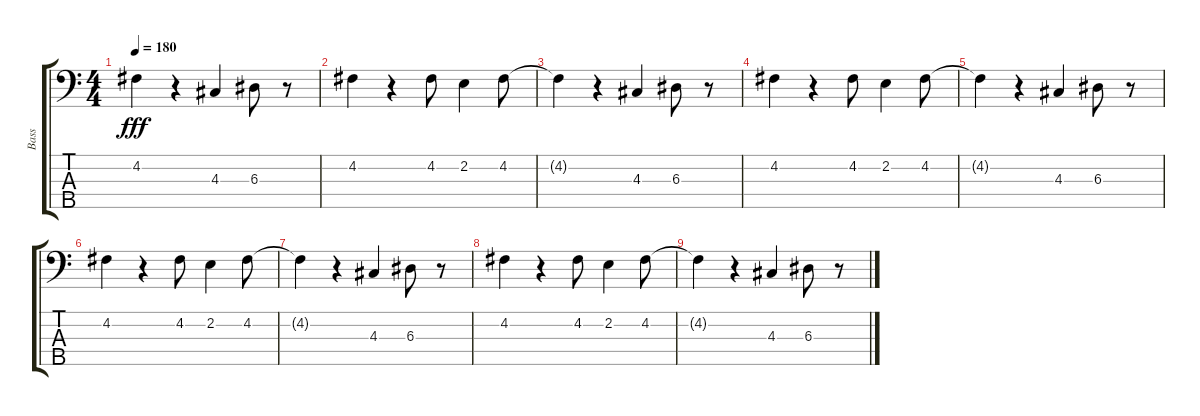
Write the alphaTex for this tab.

\track ("Bass" "Bass") {instrument electricbasspick}
\staff {score tabs}
\tuning (G2 D2 A1 E1 B0) {hide}
\ts (4 4)
\tempo 180
\clef f4
\ks c
4.2{t}.4{dy fff} r.4 4.3.4 6.3.8 r.8 |
4.2.4 r.4 4.2.8 2.2.4 4.2.8 |
4.2{t}.4 r.4 4.3.4 6.3.8 r.8 |
4.2.4 r.4 4.2.8 2.2.4 4.2.8 |
4.2{t}.4 r.4 4.3.4 6.3.8 r.8 |
4.2.4 r.4 4.2.8 2.2.4 4.2.8 |
4.2{t}.4 r.4 4.3.4 6.3.8 r.8 |
4.2.4 r.4 4.2.8 2.2.4 4.2.8 |
4.2{t}.4 r.4 4.3.4 6.3.8 r.8
